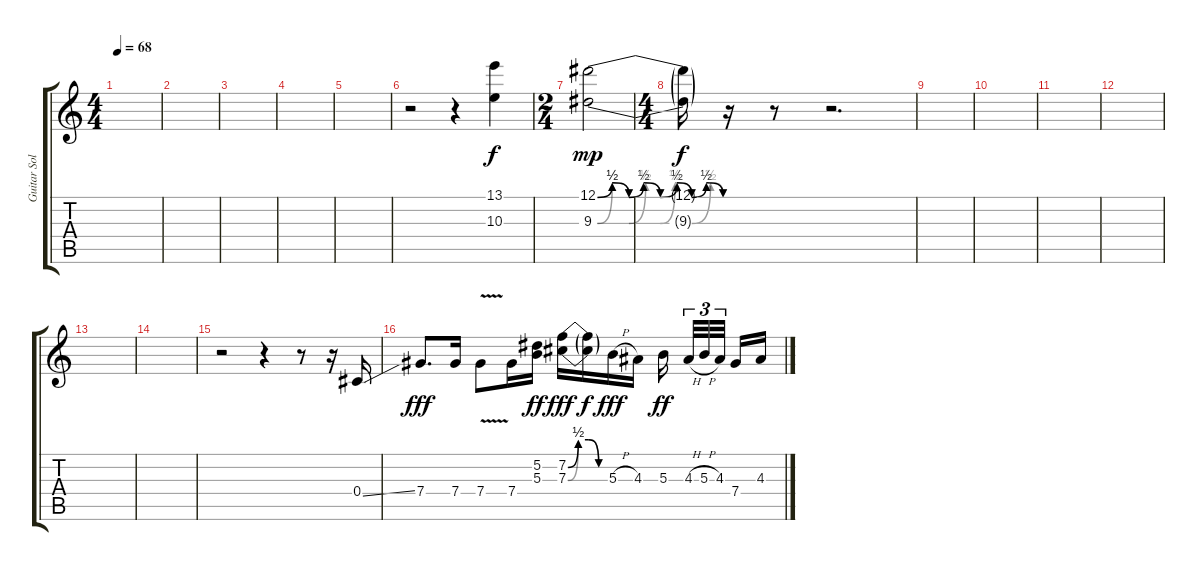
\track ("Guitar Solo " "Guitar Sol") {instrument distortionguitar}
\staff {score tabs}
\tuning (Eb4 Bb3 Gb3 Db3 Ab2 Eb2) {hide}
\ts (4 4)
\tempo 68
\clef g2
\ks c
|
|
|
|
|
r.2 r.4 (13.1 10.3).4{dy f} |
\ts (2 4)
(12.1{be (custom 0 0 7 2 15 0 22 2 30 0 38 2 45 0 52 2 60 0)} 9.3{be (custom 0 0 7 2 15 0 23 2 30 0 37 2 45 0 54 2 60 0)}).2{dy mp} |
\ts (4 4)
(12.1{t} 9.3{t}).16{dy f} r.16 r.8 r.2{d} |
|
|
|
|
|
|
r.2 r.4 r.8 r.16 0.4{ss}.16 |
7.4.8{d dy fff volume 15} 7.4.16 7.4{v}.8 7.4.16 (5.2 5.3).16{dy ff} (7.2{be (custom 0 0 15 2 30 2 45 0 60 0)} 7.3{be (custom 0 0 15 2 30 2 45 0 60 0)}).16{dy fff} (7.2{t} 7.3{t}).16{dy f} 5.3{h}.16{dy fff} 4.3.16 5.3.16{dy ff} 4.3{h}.32{tu (3 2)} 5.3{h}.32{tu (3 2)} 4.3.32{tu (3 2)} 7.4.16 4.3.16
